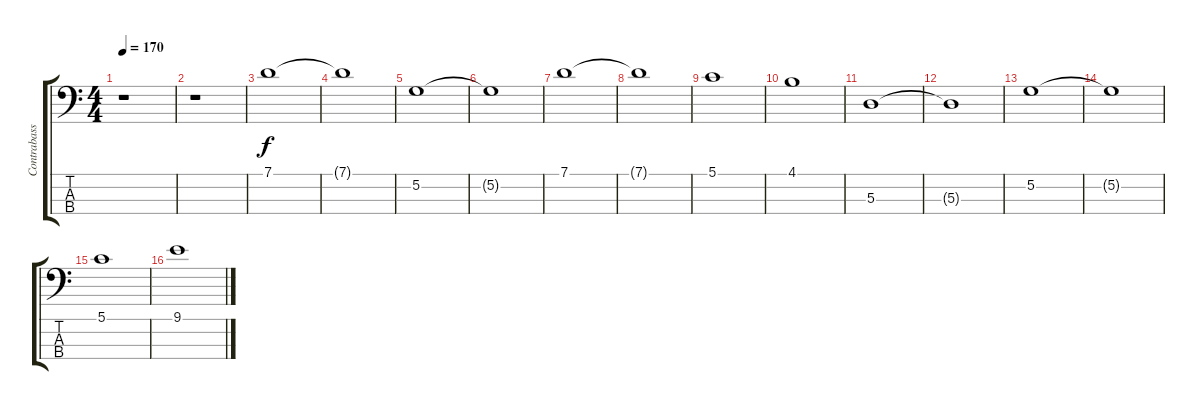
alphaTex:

\track ("Contrabass" "Contrabass") {instrument contrabass}
\staff {score tabs}
\tuning (G2 D2 A1 E1) {hide}
\ts (4 4)
\tempo 170
\clef f4
\ks c
r.1{dy f} |
r.1 |
7.1.1 |
7.1{t}.1 |
5.2.1 |
5.2{t}.1 |
7.1.1 |
7.1{t}.1 |
5.1.1 |
4.1.1 |
5.3.1 |
5.3{t}.1 |
5.2.1 |
5.2{t}.1 |
5.1.1 |
9.1.1
